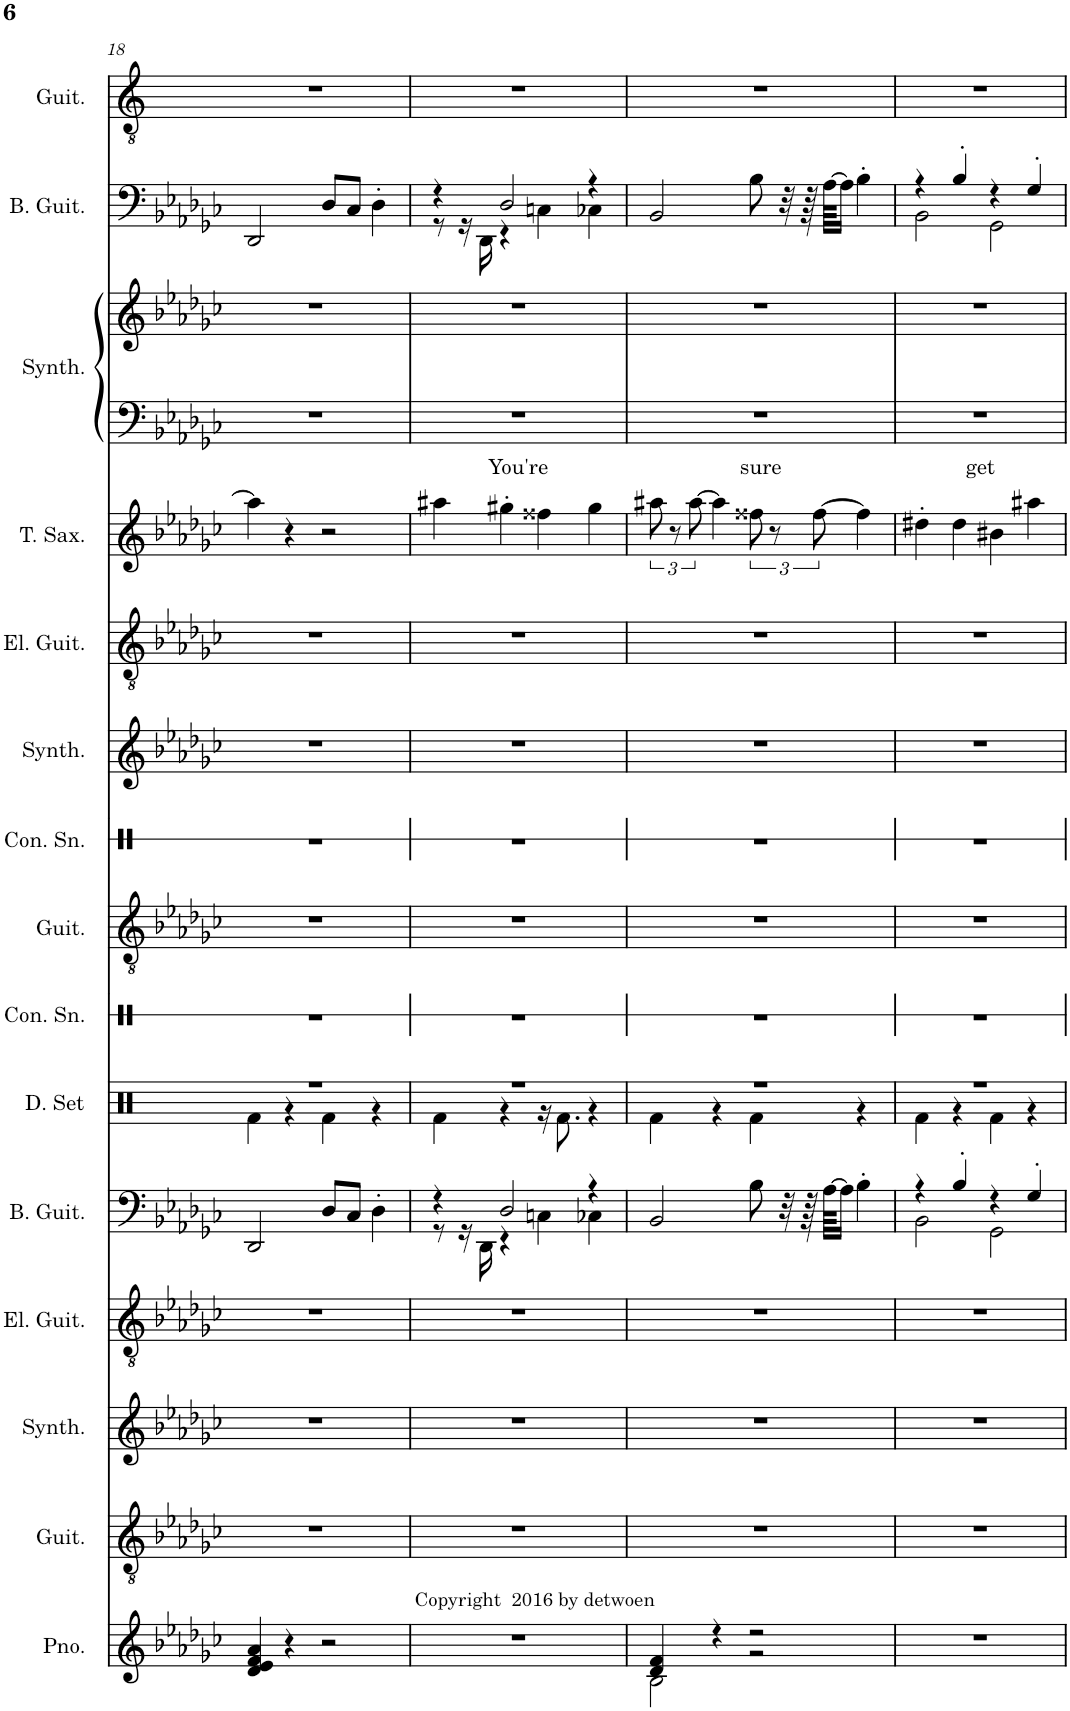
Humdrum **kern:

**kern	**kern	**kern	**kern	**kern	**kern	**kern	**kern	**kern	**kern	**kern	**kern	**kern	**text	**kern	**kern	**kern
*part15	*part14	*part13	*part12	*part11	*part10	*part9	*part8	*part7	*part6	*part5	*part4	*part3	*part3	*part3	*part2	*part1
*staff16	*staff15	*staff14	*staff13	*staff12	*staff11	*staff10	*staff9	*staff8	*staff7	*staff6	*staff5	*staff4	*staff4	*staff3	*staff2	*staff1
*I"Piano	*I"Acoustic Guitar	*I"Effect Synthesizer	*I"Electric Guitar	*I"Bass Guitar	*I"Drumset	*I"Concert Snare Drum	*I"Acoustic Guitar	*I"Concert Snare Drum	*I"Pad Synthesizer	*I"Electric Guitar	*I"Tenor Saxophone	*I"Pad Synthesizer	*	*	*I"Bass Guitar	*I"Acoustic Guitar, untitled
*I'Pno.	*I'Guit.	*I'Synth.	*I'El. Guit.	*I'B. Guit.	*I'D. Set	*I'Con. Sn.	*I'Guit.	*I'Con. Sn.	*I'Synth.	*I'El. Guit.	*I'T. Sax.	*I'Synth.	*	*	*I'B. Guit.	*I'Guit.
!!LO:PB:g=z
*clefG2	*clefGv2	*clefG2	*clefGv2	*clefF4	*clefX	*clefX	*clefGv2	*clefX	*clefG2	*clefGv2	*clefG2	*clefF4	*	*clefG2	*clefF4	*clefGv2
*	*	*	*	*Trd7c12	*	*	*	*	*	*	*Trd8c14	*	*	*	*Trd7c12	*
*k[b-e-a-d-g-c-]	*k[b-e-a-d-g-c-]	*k[b-e-a-d-g-c-]	*k[b-e-a-d-g-c-]	*k[b-e-a-d-g-c-]	*k[]	*k[b-e-a-d-g-c-]	*k[b-e-a-d-g-c-]	*k[b-e-a-d-g-c-]	*k[b-e-a-d-g-c-]	*k[b-e-a-d-g-c-]	*k[b-e-a-d-g-c-]	*k[b-e-a-d-g-c-]	*	*k[b-e-a-d-g-c-]	*k[b-e-a-d-g-c-]	*k[b-e-a-d-g-c-]
*M4/4	*M4/4	*M4/4	*M4/4	*M4/4	*M4/4	*M4/4	*M4/4	*M4/4	*M4/4	*M4/4	*M4/4	*M4/4	*	*M4/4	*M4/4	*M4/4
=18	=18	=18	=18	=18	=18	=18	=18	=18	=18	=18	=18	=18	=18	=18	=18	=18
*	*	*	*	*	*^	*	*	*	*	*	*	*	*	*	*	*
4d-/ 4e-/ 4f/ 4a-/	1r	1r	1r	2DD-/	1r	4Rf\	1r	1r	1r	1r	1r	4aa#\]	1r	.	1r	2DD-/	1r
4r	.	.	.	.	.	4r	.	.	.	.	.	4r	.	.	.	.	.
2r	.	.	.	8D-/L	.	4Rf\	.	.	.	.	.	2r	.	.	.	8D-/L	.
.	.	.	.	8C-/J	.	.	.	.	.	.	.	.	.	.	.	8C-/J	.
.	.	.	.	4D-'\	.	4r	.	.	.	.	.	.	.	.	.	4D-'\	.
=19	=19	=19	=19	=19	=19	=19	=19	=19	=19	=19	=19	=19	=19	=19	=19	=19	=19
*	*	*	*	*^	*	*	*	*	*	*	*	*	*	*	*	*	*
!	!	!	!	!	!	!	!	!	!	!	!	!	!	!	!LO:LY:b	!	!	!
*	*	*	*	*	*	*	*	*	*	*	*	*	*	*	*	*	*^	*
1r	1r	1r	1r	4r	8r	1r	4Rf\	1r	1r	1r	1r	1r	4aa#X\	1r	You're	1r	4r	8r	1r
.	.	.	.	.	16r	.	.	.	.	.	.	.	.	.	.	.	.	16r	.
.	.	.	.	.	16DD-\	.	.	.	.	.	.	.	.	.	.	.	.	16DD-\	.
.	.	.	.	2D-/	4r	.	4r	.	.	.	.	.	4gg#X'\	.	.	.	2D-/	4r	.
.	.	.	.	.	4Cn\	.	16r	.	.	.	.	.	4ff##X\	.	.	.	.	4Cn\	.
.	.	.	.	.	.	.	8.Rf\	.	.	.	.	.	.	.	.	.	.	.	.
.	.	.	.	4r	4C-X\	.	4r	.	.	.	.	.	4gg#\	.	.	.	4r	4C-X\	.
=20	=20	=20	=20	=20	=20	=20	=20	=20	=20	=20	=20	=20	=20	=20	=20	=20	=20	=20	=20
*^	*	*	*	*	*	*	*	*	*	*	*	*	*	*	*	*	*	*	*
!	!	!	!	!	!	!	!	!	!	!	!	!	!	!	!	!LO:LY:b	!	!	!	!
*	*	*	*	*	*v	*v	*	*	*	*	*	*	*	*	*	*	*	*v	*v	*
4d-/ 4f/	2B-\	1r	1r	1r	2BB-/	1r	4Rf\	1r	1r	1r	1r	1r	12aa#X\	1r	sure	1r	2BB-/	1r
.	.	.	.	.	.	.	.	.	.	.	.	.	12r	.	.	.	.	.
.	.	.	.	.	.	.	.	.	.	.	.	.	[12aa#\	.	.	.	.	.
4r	.	.	.	.	.	.	4r	.	.	.	.	.	4aa#\]	.	.	.	.	.
2r	2r	.	.	.	8B-\	.	4Rf\	.	.	.	.	.	12ff##X\	.	.	.	8B-\	.
.	.	.	.	.	.	.	.	.	.	.	.	.	12r	.	.	.	.	.
.	.	.	.	.	32r	.	.	.	.	.	.	.	.	.	.	.	32r	.
.	.	.	.	.	64r	.	.	.	.	.	.	.	.	.	.	.	64r	.
.	.	.	.	.	.	.	.	.	.	.	.	.	[12ff##\	.	.	.	.	.
.	.	.	.	.	[64A-\KKLL	.	.	.	.	.	.	.	.	.	.	.	[64A-\KKLL	.
.	.	.	.	.	16A-\JJ]	.	.	.	.	.	.	.	.	.	.	.	16A-\JJ]	.
.	.	.	.	.	4B-'\	.	4r	.	.	.	.	.	4ff##\]	.	.	.	4B-'\	.
*v	*v	*	*	*	*	*	*	*	*	*	*	*	*	*	*	*	*	*
=21	=21	=21	=21	=21	=21	=21	=21	=21	=21	=21	=21	=21	=21	=21	=21	=21	=21
*	*	*	*	*^	*	*	*	*	*	*	*	*	*	*	*	*	*
!	!	!	!	!	!	!	!	!	!	!	!	!	!	!	!LO:LY:b	!	!	!
*	*	*	*	*	*	*	*	*	*	*	*	*	*	*	*	*	*^	*
1r	1r	1r	1r	4r	2BB-\	1r	4Rf\	1r	1r	1r	1r	1r	4dd#X'\	1r	get	1r	4r	2BB-\	1r
.	.	.	.	4B-'/	.	.	4r	.	.	.	.	.	4dd#\	.	.	.	4B-'/	.	.
.	.	.	.	4r	2GG-\	.	4Rf\	.	.	.	.	.	4b#X\	.	.	.	4r	2GG-\	.
.	.	.	.	4G-'/	.	.	4r	.	.	.	.	.	4aa#X\	.	.	.	4G-'/	.	.
*	*	*	*	*v	*v	*	*	*	*	*	*	*	*	*	*	*	*v	*v	*
*	*	*	*	*	*v	*v	*	*	*	*	*	*	*	*	*	*	*
=	=	=	=	=	=	=	=	=	=	=	=	=	=	=	=	=
*-	*-	*-	*-	*-	*-	*-	*-	*-	*-	*-	*-	*-	*-	*-	*-	*-
